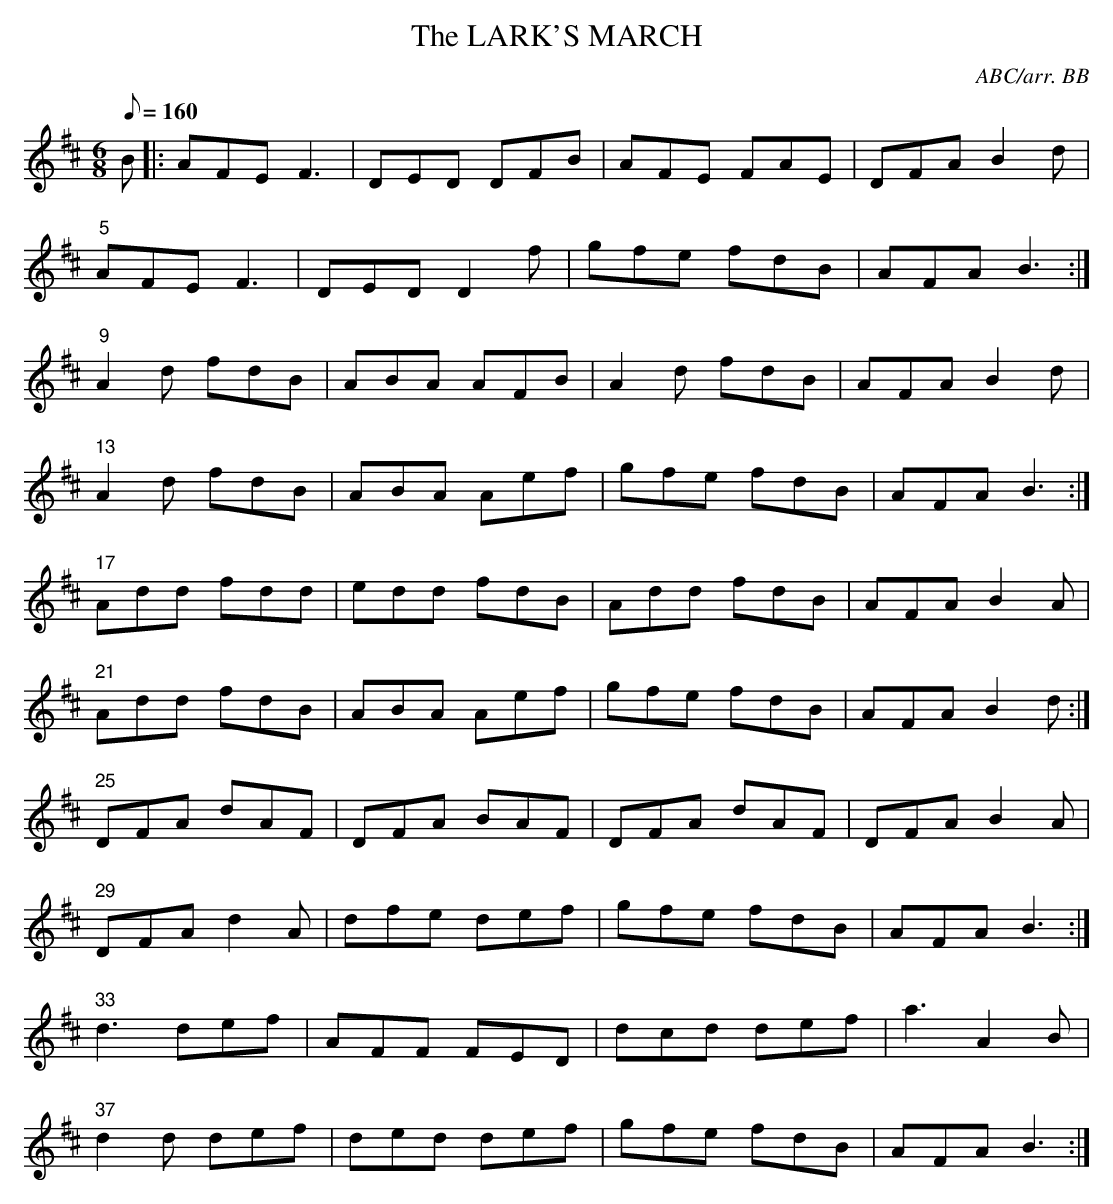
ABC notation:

X:1
T:The LARK'S MARCH
C:ABC/arr. BB
L:1/8
M:6/8
Q:160
K:D
B|: AFE F3|DED DFB|AFE FAE|DFA B2d|
"5"AFE F3|DED D2f|gfe fdB|AFA B3 :|
"9"A2d fdB|ABA AFB|A2d fdB|AFA B2d|
"13"A2d fdB|ABA Aef|gfe fdB|AFA B3 :|
"17"Add fdd|edd fdB|Add fdB|AFA B2A|
"21"Add fdB|ABA Aef|gfe fdB|AFA B2d :|
"25"DFA dAF|DFA BAF|DFA dAF|DFA B2A|
"29"DFA d2A|dfe def|gfe fdB|AFA B3 :|
"33"d3 def|AFF FED|dcd def|a3 A2B|
"37"d2d def|ded def|gfe fdB|AFA B3 :|
